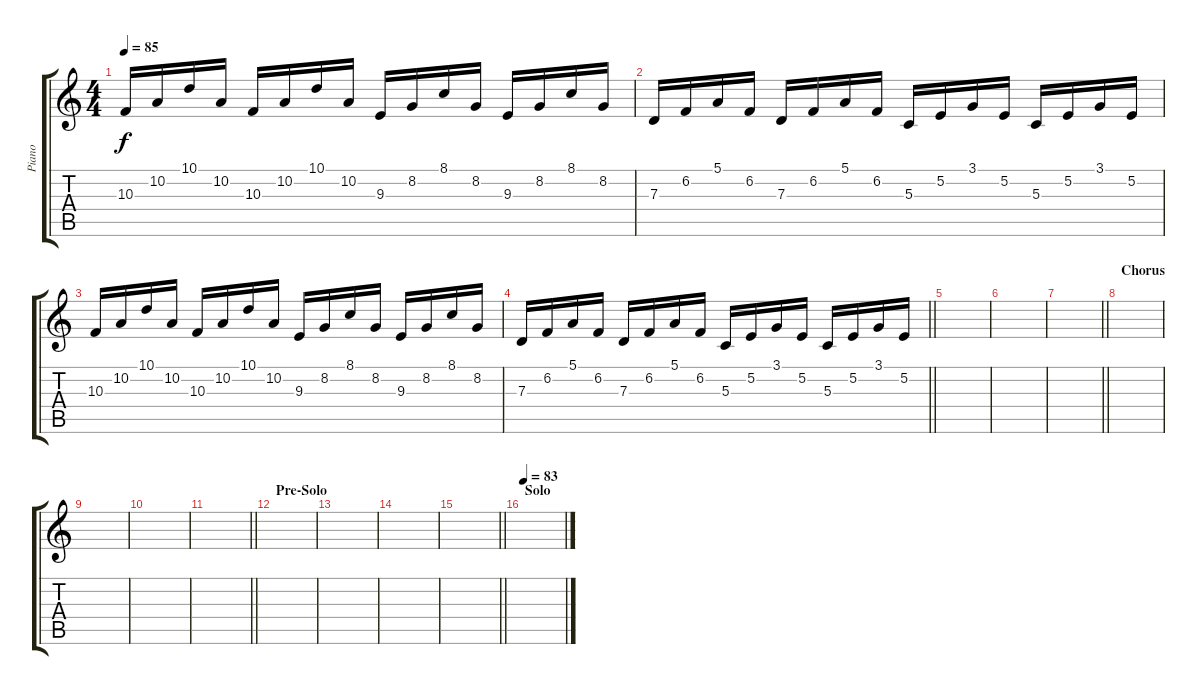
\track ("Piano" "Piano") {instrument acousticgrandpiano}
\staff {score tabs}
\tuning (E4 B3 G3 D3 A2 E2) {hide}
\ts (4 4)
\tempo 85
\clef g2
\ks c
10.3.16{dy f} 10.2.16 10.1.16 10.2.16 10.3.16 10.2.16 10.1.16 10.2.16 9.3.16 8.2.16 8.1.16 8.2.16 9.3.16 8.2.16 8.1.16 8.2.16 |
7.3.16 6.2.16 5.1.16 6.2.16 7.3.16 6.2.16 5.1.16 6.2.16 5.3.16 5.2.16 3.1.16 5.2.16 5.3.16 5.2.16 3.1.16 5.2.16 |
10.3.16 10.2.16 10.1.16 10.2.16 10.3.16 10.2.16 10.1.16 10.2.16 9.3.16 8.2.16 8.1.16 8.2.16 9.3.16 8.2.16 8.1.16 8.2.16 |
\barLineRight lightlight
7.3.16 6.2.16 5.1.16 6.2.16 7.3.16 6.2.16 5.1.16 6.2.16 5.3.16 5.2.16 3.1.16 5.2.16 5.3.16 5.2.16 3.1.16 5.2.16 |
\section ("" "")
|
|
\barLineRight lightlight
|
\section ("" "Chorus")
|
|
|
\barLineRight lightlight
|
\section ("" "Pre-Solo")
|
|
|
\barLineRight lightlight
|
\section ("" "Solo")
\tempo 83
